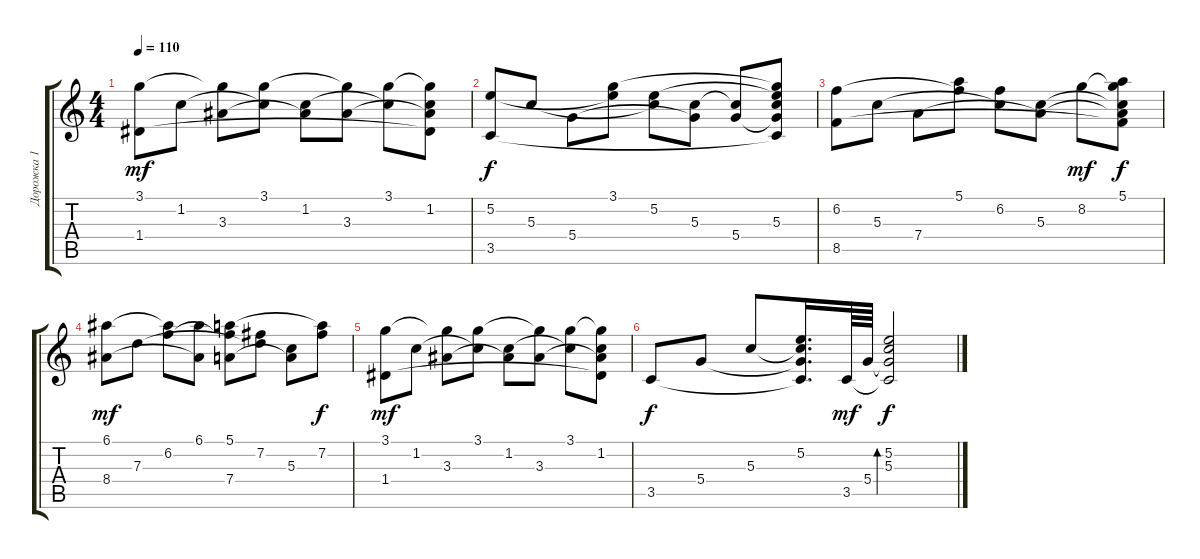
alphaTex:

\track ("Дорожка 1" "Дорожка 1") {instrument acousticguitarnylon}
\staff {score tabs}
\tuning (E4 B3 G3 D3 A2 E2) {hide}
\ts (4 4)
\tempo 110
\clef g2
\ks c
(3.1 1.4).8{dy mf} 1.2.8 (3.1{t} 3.3).8 (3.1 1.2{t}).8 (1.2 3.3{t}).8 (3.1{t} 3.3).8 (3.1 1.2{t}).8 (3.1{t} 1.2 3.3{t} 1.4{t}).8 |
(5.2 3.5).8{dy f} 5.3.8 5.4.8 (3.1 5.2{t}).8 (5.2 5.3{t}).8 (5.3 5.4{t}).8 (5.3{t} 5.4).8 (3.1{t} 5.2{t} 5.3 5.4{t} 3.5{t}).8 |
(6.2 8.5).8 5.3.8 7.4.8 (5.1 6.2{t}).8 (6.2 5.3{t}).8 (5.3 7.4{t}).8 8.2.8{dy mf} (5.1 8.2{t} 5.3{t} 7.4{t} 8.5{t}).8{dy f} |
(6.1 8.4).8{dy mf} 7.3.8 (6.1{t} 6.2).8 (6.1 8.4{t}).8 (5.1 6.2{t} 7.4).8 (7.2 7.3{t}).8 (5.3 7.4{t}).8 (5.1{t} 7.2).8{dy f} |
(3.1 1.4).8{dy mf} 1.2.8 (3.1{t} 3.3).8 (3.1 1.2{t}).8 (1.2 3.3{t}).8 (3.1{t} 3.3).8 (3.1 1.2{t}).8 (3.1{t} 1.2 3.3{t} 1.4{t}).8 |
3.5.8{dy f} 5.4.8 5.3.8 (5.2 5.3{t} 5.4{t} 3.5{t}).16{d} 3.5.64{dy mf} 5.4.64 (5.2 5.3 5.4{t} 3.5{t}).2{bd 120 dy f}
